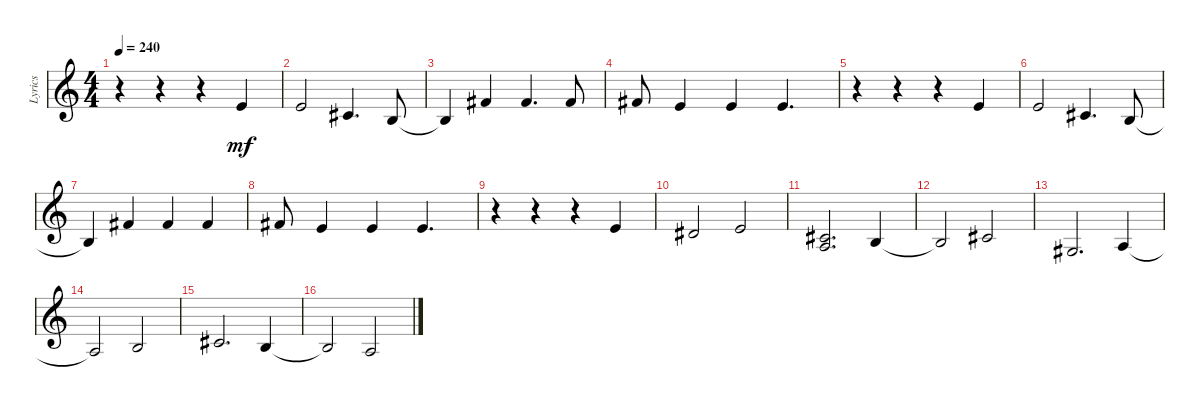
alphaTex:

\track ("Lyrics" "Lyrics") {instrument clarinet}
\staff {score}
\tuning (E4 B3 G3 D3 A2 E2) {hide}
\ts (4 4)
\tempo 240
\clef g2
\ks c
r.4{dy mf} r.4 r.4 0.1.4 |
0.1.2 2.2.4{d} 0.2.8 |
0.2{t}.4 2.1.4 2.1.4{d} 2.1.8 |
2.1.8 0.1.4 0.1.4 0.1.4{d} |
r.4 r.4 r.4 0.1.4 |
0.1.2 2.2.4{d} 0.2.8 |
0.2{t}.4 2.1.4 2.1.4 2.1.4 |
2.1.8 0.1.4 0.1.4 0.1.4{d} |
r.4 r.4 r.4 0.1.4 |
4.2.2 0.1.2 |
(2.2 2.3).2{d} 0.2.4 |
0.2{t}.2 2.2.2 |
1.3.2{d} 7.4.4 |
7.4{t}.2 0.2.2 |
2.2.2{d} 0.2.4 |
0.2{t}.2 2.3.2
